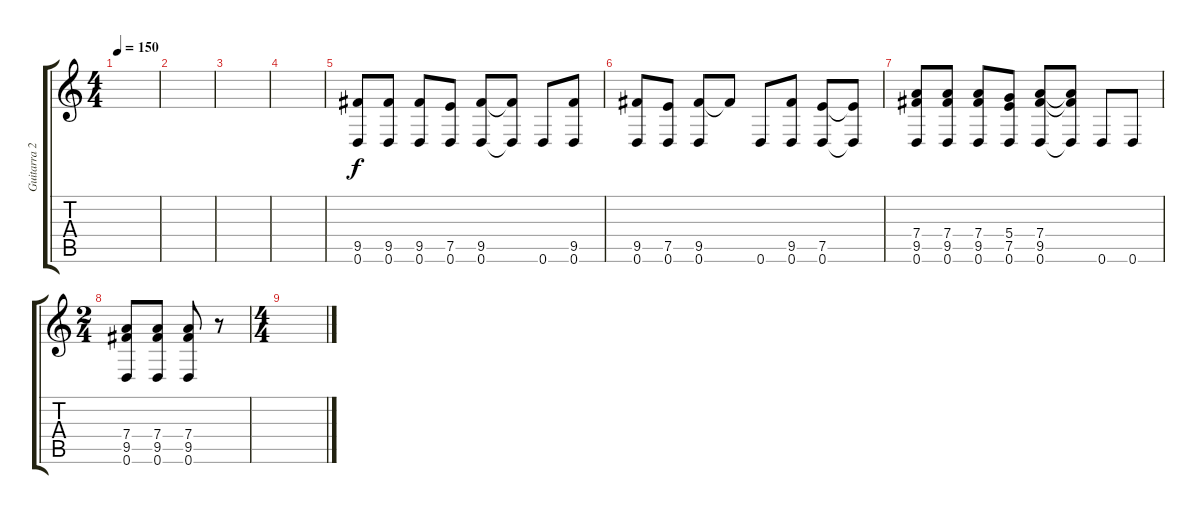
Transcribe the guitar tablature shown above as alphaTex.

\track ("Guitarra 2" "Guitarra 2") {instrument distortionguitar}
\staff {score tabs}
\tuning (E4 B3 G3 D3 A2 D2) {hide}
\ts (4 4)
\tempo 150
\clef g2
\ks c
|
|
|
|
(9.5 0.6).8 (9.5 0.6).8 (9.5 0.6).8 (7.5 0.6).8 (9.5 0.6).8 (9.5{t} 0.6{t}).8 0.6.8 (9.5 0.6).8 |
(9.5 0.6).8 (7.5 0.6).8 (9.5 0.6).8 9.5{t}.8 0.6.8 (9.5 0.6).8 (7.5 0.6).8 (7.5{t} 0.6{t}).8 |
(7.4 9.5 0.6).8 (7.4 9.5 0.6).8 (7.4 9.5 0.6).8 (5.4 7.5 0.6).8 (7.4 9.5 0.6).8 (7.4{t} 9.5{t} 0.6{t}).8 0.6.8 0.6.8 |
\ts (2 4)
(7.4 9.5 0.6).8 (7.4 9.5 0.6).8 (7.4 9.5 0.6).8 r.8 |
\ts (4 4)
